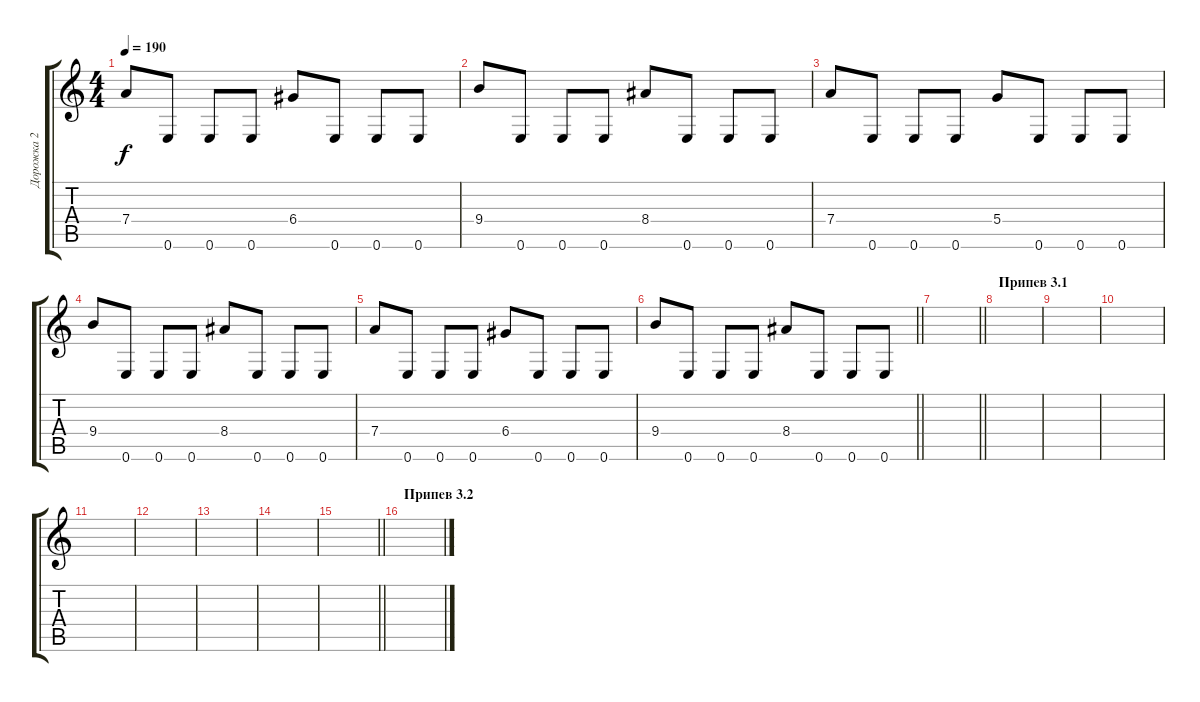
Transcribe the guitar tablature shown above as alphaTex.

\track ("Дорожка 2" "Дорожка 2") {instrument distortionguitar}
\staff {score tabs}
\tuning (E4 B3 G3 D3 A2 E2) {hide}
\ts (4 4)
\tempo 190
\clef g2
\ks c
7.4.8{dy f} 0.6.8 0.6.8 0.6.8 6.4.8 0.6.8 0.6.8 0.6.8 |
9.4.8 0.6.8 0.6.8 0.6.8 8.4.8 0.6.8 0.6.8 0.6.8 |
7.4.8 0.6.8 0.6.8 0.6.8 5.4.8 0.6.8 0.6.8 0.6.8 |
9.4.8 0.6.8 0.6.8 0.6.8 8.4.8 0.6.8 0.6.8 0.6.8 |
7.4.8 0.6.8 0.6.8 0.6.8 6.4.8 0.6.8 0.6.8 0.6.8 |
\barLineRight lightlight
9.4.8 0.6.8 0.6.8 0.6.8 8.4.8 0.6.8 0.6.8 0.6.8 |
\section ("" "")
\barLineRight lightlight
|
\section ("" "Припев 3.1")
|
|
|
|
|
|
|
\barLineRight lightlight
|
\section ("" "Припев 3.2")
